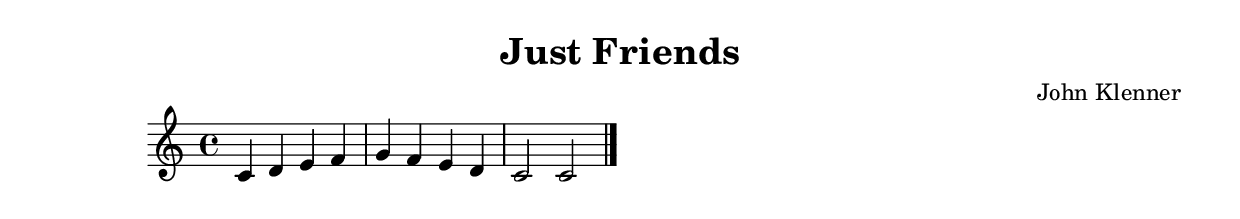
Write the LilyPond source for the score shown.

\version "2.24.4"

\header {
  title = "Just Friends"
  composer = "John Klenner"
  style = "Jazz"
}

\score {
  \new Staff {
    \clef treble
    \time 4/4
    \key c \major
    
    % Simple chord progression placeholder
    c'4 d' e' f' |
    g' f' e' d' |
    c'2 c'2 |
    \bar "|."
  }
  \layout {}
  \midi {
    \tempo 4 = 120
  }
}